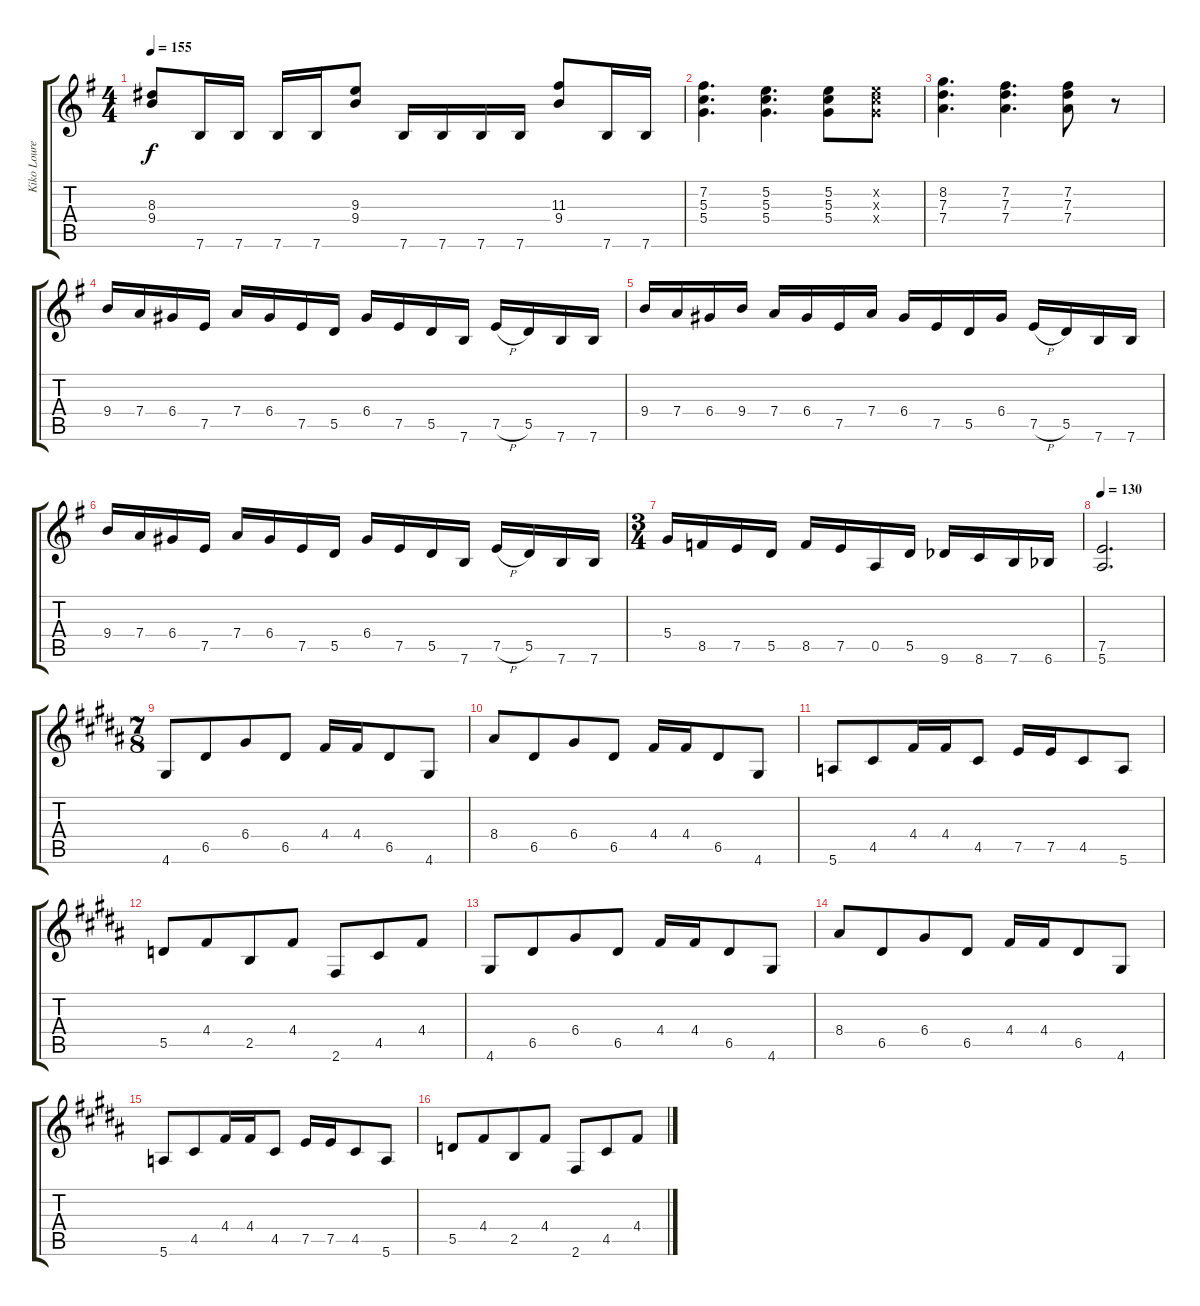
\track ("Kiko Loureiro/Rafael Bittencourt" "Kiko Loure") {instrument overdrivenguitar}
\staff {score tabs}
\tuning (E4 B3 G3 D3 A2 E2) {hide}
\ts (4 4)
\tempo 155
\clef g2
\ks g
(8.3 9.4).8{dy f} 7.6.16 7.6.16 7.6.16 7.6.16 (9.3 9.4).8 7.6.16 7.6.16 7.6.16 7.6.16 (11.3 9.4).8 7.6.16 7.6.16 |
(7.2 5.3 5.4).4{d} (5.2 5.3 5.4).4{d} (5.2 5.3 5.4).8 (5.2{x} 5.3{x} 5.4{x}).8 |
(8.2 7.3 7.4).4{d} (7.2 7.3 7.4).4{d} (7.2 7.3 7.4).8 r.8 |
9.4.16 7.4.16 6.4.16 7.5.16 7.4.16 6.4.16 7.5.16 5.5.16 6.4.16 7.5.16 5.5.16 7.6.16 7.5{h}.16 5.5.16 7.6.16 7.6.16 |
9.4.16 7.4.16 6.4.16 9.4.16 7.4.16 6.4.16 7.5.16 7.4.16 6.4.16 7.5.16 5.5.16 6.4.16 7.5{h}.16 5.5.16 7.6.16 7.6.16 |
9.4.16 7.4.16 6.4.16 7.5.16 7.4.16 6.4.16 7.5.16 5.5.16 6.4.16 7.5.16 5.5.16 7.6.16 7.5{h}.16 5.5.16 7.6.16 7.6.16 |
\ts (3 4)
5.4.16 8.5.16 7.5.16 5.5.16 8.5.16 7.5.16 0.5.16 5.5.16 9.6{acc b}.16 8.6.16 7.6.16 6.6{acc b}.16 |
\tempo 130
(7.5 5.6).2{d} |
\ts (7 8)
\ks b
4.6.8 6.5.8 6.4.8 6.5.8 4.4.16 4.4.16 6.5.8 4.6.8 |
8.4.8 6.5.8 6.4.8 6.5.8 4.4.16 4.4.16 6.5.8 4.6.8 |
5.6.8 4.5.8 4.4.16 4.4.16 4.5.8 7.5.16 7.5.16 4.5.8 5.6.8 |
5.5.8 4.4.8 2.5.8 4.4.8 2.6.8 4.5.8 4.4.8 |
4.6.8 6.5.8 6.4.8 6.5.8 4.4.16 4.4.16 6.5.8 4.6.8 |
8.4.8 6.5.8 6.4.8 6.5.8 4.4.16 4.4.16 6.5.8 4.6.8 |
5.6.8 4.5.8 4.4.16 4.4.16 4.5.8 7.5.16 7.5.16 4.5.8 5.6.8 |
5.5.8 4.4.8 2.5.8 4.4.8 2.6.8 4.5.8 4.4.8
